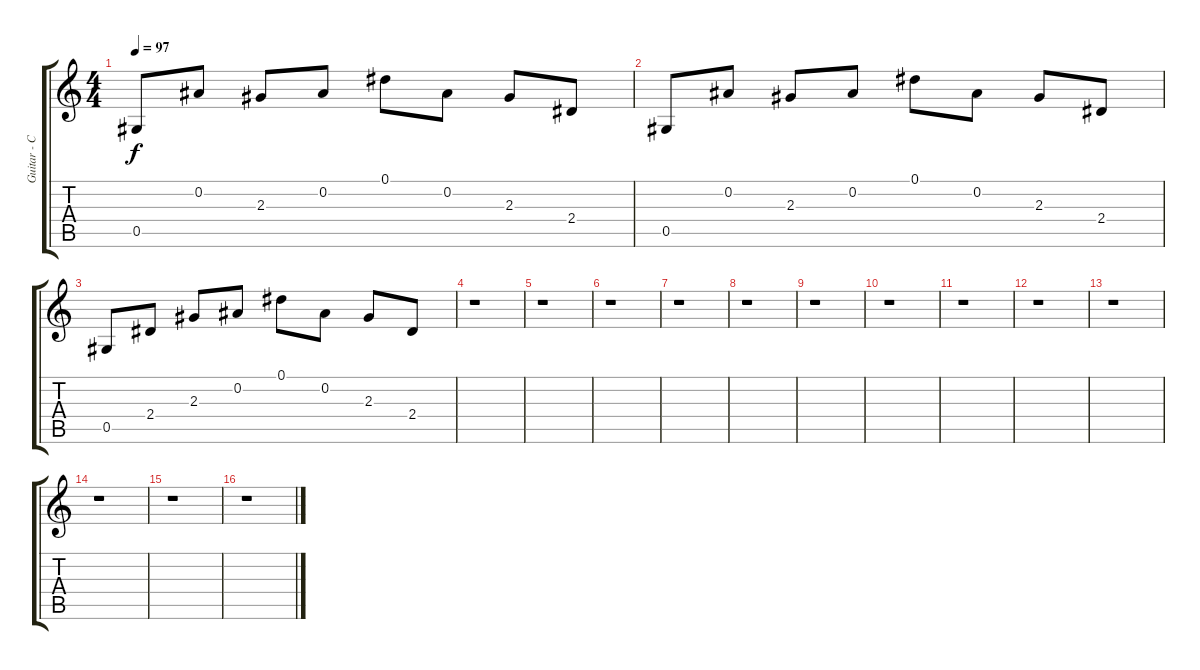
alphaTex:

\track ("Guitar - Clean" "Guitar - C") {instrument electricguitarclean}
\staff {score tabs}
\tuning (Eb4 Bb3 Gb3 Db3 Ab2 Eb2) {hide}
\ts (4 4)
\tempo 97
\clef g2
\ks c
0.5.8{dy f} 0.2.8 2.3.8 0.2.8 0.1.8 0.2.8 2.3.8 2.4.8 |
0.5.8 0.2.8 2.3.8 0.2.8 0.1.8 0.2.8 2.3.8 2.4.8 |
0.5.8 2.4.8 2.3.8 0.2.8 0.1.8 0.2.8 2.3.8 2.4.8 |
r.1 |
r.1 |
r.1 |
r.1 |
r.1 |
r.1 |
r.1 |
r.1 |
r.1 |
r.1 |
r.1 |
r.1 |
r.1
